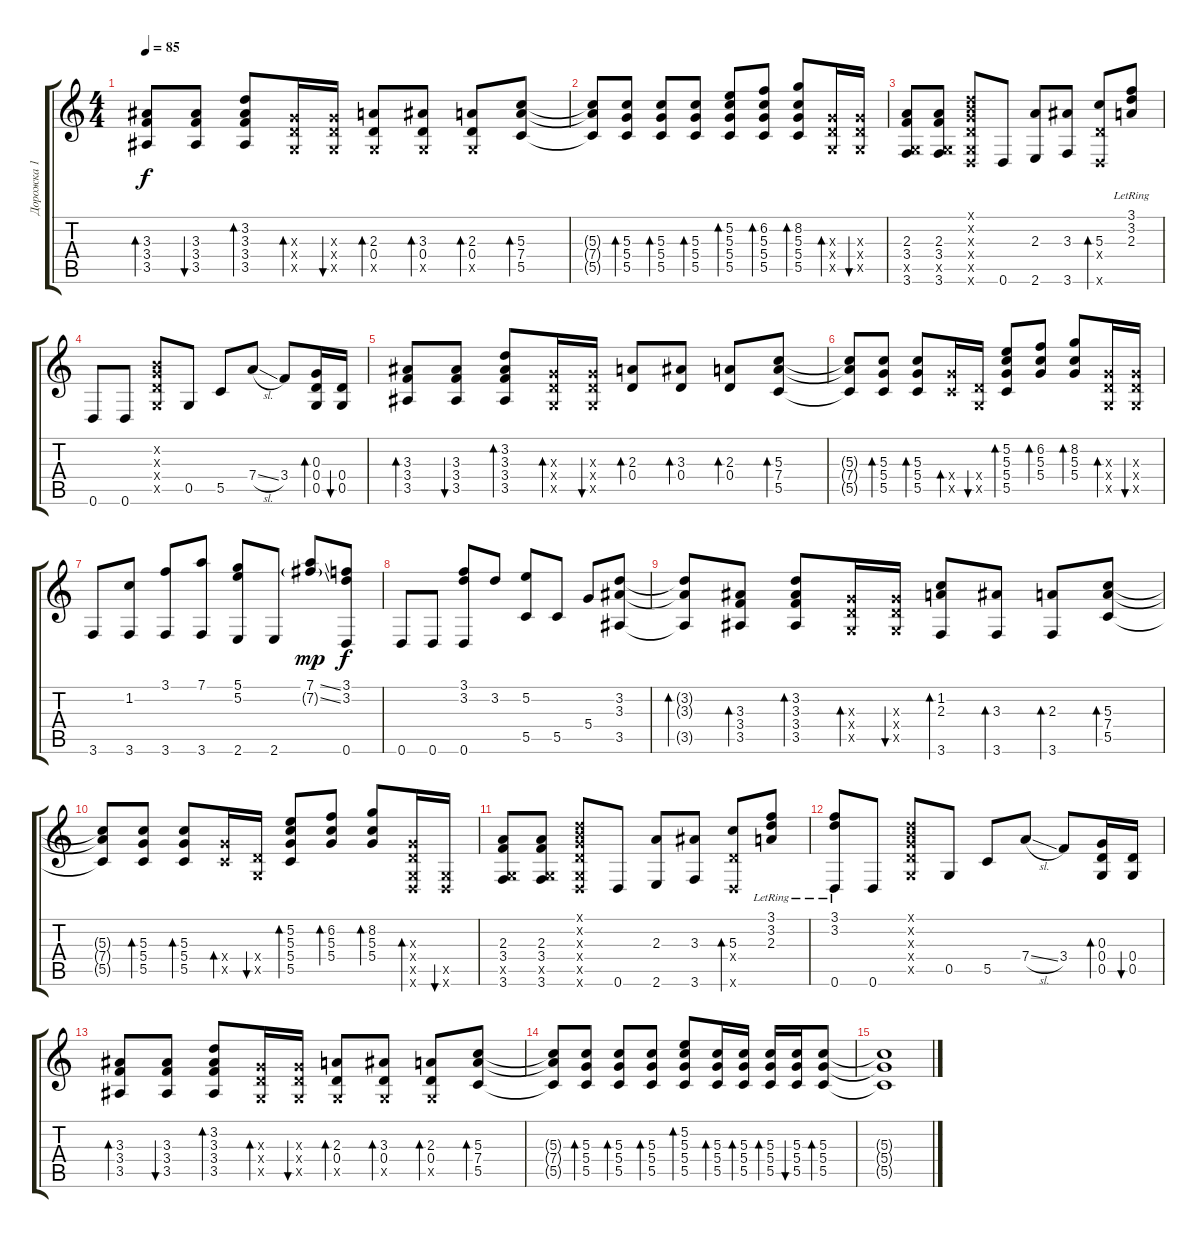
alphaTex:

\track ("Дорожка 1" "Дорожка 1") {instrument acousticguitarsteel}
\staff {score tabs}
\tuning (D4 B3 G3 D3 G2 D2) {hide}
\ts (4 4)
\tempo 85
\clef g2
\ks c
(3.3 3.4 3.5).8{bd 60 dy f} (3.3 3.4 3.5).8{bu 60} (3.2 3.3 3.4 3.5).8{bd 60} (0.3{x} 0.4{x} 0.5{x}).16{bd 60} (0.3{x} 0.4{x} 0.5{x}).16{bu 60} (2.3 0.4 0.5{x}).8{bd 60} (3.3 0.4 0.5{x}).8{bd 60} (2.3 0.4 0.5{x}).8{bd 60} (5.3 7.4 5.5).8{bd 60} |
(5.3{t} 7.4{t} 5.5{t}).8 (5.3 5.4 5.5).8{bd 60} (5.3 5.4 5.5).8{bd 60} (5.3 5.4 5.5).8{bd 60} (5.2 5.3 5.4 5.5).8{bd 60} (6.2 5.3 5.4 5.5).8{bd 60} (8.2 5.3 5.4 5.5).8{bd 60} (0.3{x} 0.4{x} 0.5{x}).16{bd 60} (0.3{x} 0.4{x} 0.5{x}).16{bu 60} |
(2.3 3.4 0.5{x} 3.6).8 (2.3 3.4 0.5{x} 3.6).8 (0.1{x} 0.2{x} 0.3{x} 0.4{x} 0.5{x} 0.6{x}).8 0.6.8 (2.3 2.6).8 (3.3 3.6).8 (5.3 0.4{x} 0.6{x}).8{bd 60} (3.1{lr} 3.2{lr} 2.3{lr}).8 |
0.6.8 0.6.8 (0.2{x} 0.3{x} 0.4{x} 0.5{x}).8 0.5.8 5.5.8 7.4{sl}.8 3.4.8 (0.3 0.4 0.5).16{bd 60} (0.4 0.5).16{bu 60} |
(3.3 3.4 3.5).8{bd 60} (3.3 3.4 3.5).8{bu 60} (3.2 3.3 3.4 3.5).8{bd 60} (0.3{x} 0.4{x} 0.5{x}).16{bd 60} (0.3{x} 0.4{x} 0.5{x}).16{bu 60} (2.3 0.4).8{bd 60} (3.3 0.4).8{bd 60} (2.3 0.4).8{bd 60} (5.3 7.4 5.5).8{bd 60} |
(5.3{t} 7.4{t} 5.5{t}).8 (5.3 5.4 5.5).8{bd 60} (5.3 5.4 5.5).8{bd 60} (5.4{x} 5.5{x}).16{bd 60} (0.4{x} 0.5{x}).16{bu 60} (5.2 5.3 5.4 5.5).8{bd 60} (6.2 5.3 5.4).8{bd 60} (8.2 5.3 5.4).8{bd 60} (0.3{x} 0.4{x} 0.5{x}).16{bd 60} (0.3{x} 0.4{x} 0.5{x}).16{bu 60} |
3.6.8 (1.2 3.6).8 (3.1 3.6).8 (7.1 3.6).8 (5.1 5.2 2.6).8 2.6.8 (7.1{ss} 7.2{ss g}).8{dy mp} (3.1 3.2 0.6).8{dy f} |
0.6.8 0.6.8 (3.1 3.2 0.6).8 3.2.8 (5.2 5.5).8 5.5.8 5.4.8 (3.2 3.3 3.5).8 |
(3.2{t} 3.3{t} 3.5{t}).8{bd 60} (3.3 3.4 3.5).8{bd 60} (3.2 3.3 3.4 3.5).8{bd 60} (0.3{x} 0.4{x} 0.5{x}).16{bd 60} (0.3{x} 0.4{x} 0.5{x}).16{bu 60} (1.2 2.3 3.6).8{bd 60} (3.3 3.6).8{bd 60} (2.3 3.6).8{bd 60} (5.3 7.4 5.5).8{bd 60} |
(5.3{t} 7.4{t} 5.5{t}).8 (5.3 5.4 5.5).8{bd 60} (5.3 5.4 5.5).8{bd 60} (5.4{x} 5.5{x}).16{bd 60} (0.4{x} 0.5{x}).16{bu 60} (5.2 5.3 5.4 5.5).8{bd 60} (6.2 5.3 5.4).8{bd 60} (8.2 5.3 5.4).8{bd 60} (0.3{x} 0.4{x} 0.5{x} 0.6{x}).16{bd 60} (0.5{x} 0.6{x}).16{bu 60} |
(2.3 3.4 0.5{x} 3.6).8 (2.3 3.4 0.5{x} 3.6).8 (0.1{x} 0.2{x} 0.3{x} 0.4{x} 0.5{x} 0.6{x}).8 0.6.8 (2.3 2.6).8 (3.3 3.6).8 (5.3 0.4{x} 0.6{x}).8{bd 60} (3.1{lr} 3.2{lr} 2.3{lr}).8 |
(3.1{lr} 3.2{lr} 0.6).8 0.6.8 (0.1{x} 0.2{x} 0.3{x} 0.4{x} 0.5{x}).8 0.5.8 5.5.8 7.4{sl}.8 3.4.8 (0.3 0.4 0.5).16{bd 60} (0.4 0.5).16{bu 60} |
(3.3 3.4 3.5).8{bd 60} (3.3 3.4 3.5).8{bu 60} (3.2 3.3 3.4 3.5).8{bd 60} (0.3{x} 0.4{x} 0.5{x}).16{bd 60} (0.3{x} 0.4{x} 0.5{x}).16{bu 60} (2.3 0.4 0.5{x}).8{bd 60} (3.3 0.4 0.5{x}).8{bd 60} (2.3 0.4 0.5{x}).8{bd 60} (5.3 7.4 5.5).8{bd 60} |
(5.3{t} 7.4{t} 5.5{t}).8 (5.3 5.4 5.5).8{bd 60} (5.3 5.4 5.5).8{bd 60} (5.3 5.4 5.5).8{bd 60} (5.2 5.3 5.4 5.5).8{bd 60} (5.3 5.4 5.5).16{bd 60} (5.3 5.4 5.5).16{bd 60} (5.3 5.4 5.5).16{bd 60} (5.3 5.4 5.5).16{bu 60} (5.3 5.4 5.5).8{bd 60} |
(5.3{t} 5.4{t} 5.5{t}).1
